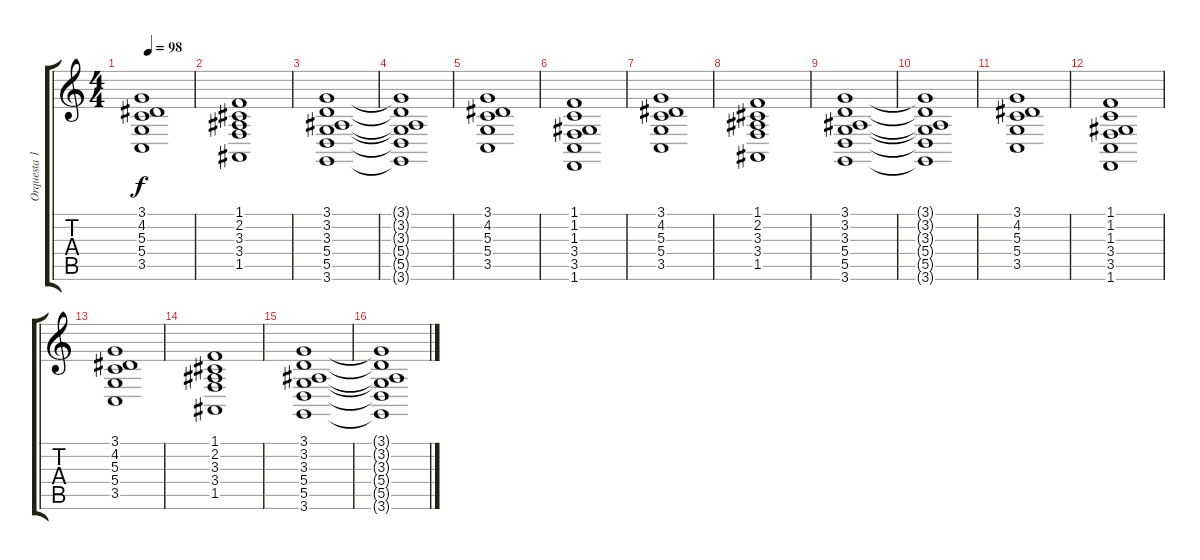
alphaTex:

\track ("Orquesta 1" "Orquesta 1") {instrument stringensemble1}
\staff {score tabs}
\tuning (E4 B3 G3 D3 A2 E2) {hide}
\ts (4 4)
\tempo 98
\clef g2
\ks c
(3.1 4.2 5.3 5.4 3.5).1{dy f} |
(1.1 2.2 3.3 3.4 1.5).1 |
(3.1 3.2 3.3 5.4 5.5 3.6).1 |
(3.1{t} 3.2{t} 3.3{t} 5.4{t} 5.5{t} 3.6{t}).1 |
(3.1 4.2 5.3 5.4 3.5).1 |
(1.1 1.2 1.3 3.4 3.5 1.6).1 |
(3.1 4.2 5.3 5.4 3.5).1 |
(1.1 2.2 3.3 3.4 1.5).1 |
(3.1 3.2 3.3 5.4 5.5 3.6).1 |
(3.1{t} 3.2{t} 3.3{t} 5.4{t} 5.5{t} 3.6{t}).1 |
(3.1 4.2 5.3 5.4 3.5).1 |
(1.1 1.2 1.3 3.4 3.5 1.6).1 |
(3.1 4.2 5.3 5.4 3.5).1 |
(1.1 2.2 3.3 3.4 1.5).1 |
(3.1 3.2 3.3 5.4 5.5 3.6).1 |
(3.1{t} 3.2{t} 3.3{t} 5.4{t} 5.5{t} 3.6{t}).1
